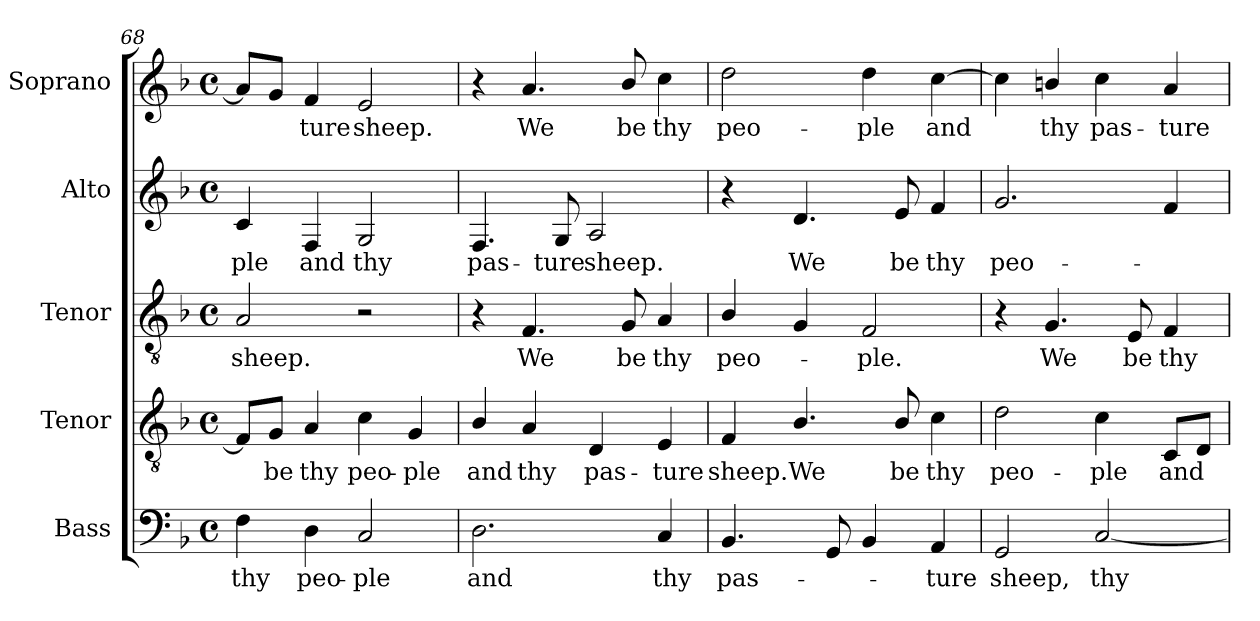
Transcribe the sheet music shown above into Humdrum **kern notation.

**kern	**text	**kern	**text	**kern	**text	**kern	**text	**kern	**text
*part5	*part5	*part4	*part4	*part3	*part3	*part2	*part2	*part1	*part1
*staff5	*staff5	*staff4	*staff4	*staff3	*staff3	*staff2	*staff2	*staff1	*staff1
*I"Bass	*	*I"Tenor	*	*I"Tenor	*	*I"Alto	*	*I"Soprano	*
*I'B.	*	*I'T.	*	*I'T.	*	*I'A.	*	*I'S.	*
*clefF4	*	*clefGv2	*	*clefGv2	*	*clefG2	*	*clefG2	*
*	*	*ITrd7c12	*	*ITrd7c12	*	*	*	*	*
*k[b-]	*	*k[b-]	*	*k[b-]	*	*k[b-]	*	*k[b-]	*
*F:	*	*F:	*	*F:	*	*F:	*	*F:	*
*M4/4	*	*M4/4	*	*M4/4	*	*M4/4	*	*M4/4	*
*met(c)	*	*met(c)	*	*met(c)	*	*met(c)	*	*met(c)	*
=68	=68	=68	=68	=68	=68	=68	=68	=68	=68
!	!LO:LY:b:color=#000000	!	!	!	!	!	!	!	!
!	!	!	!	!	!LO:LY:b:color=#000000	!	!	!	!
!	!	!	!	!	!	!	!LO:LY:b:color=#000000	!	!
4Fi\	thy	8FFi/L]	.	2AAi/	sheep.	4ci/	-ple	8ai/L]	.
!	!	!	!LO:LY:b:color=#000000	!	!	!	!	!	!
.	.	8GGi/J	be	.	.	.	.	8gi/J	.
!	!LO:LY:b:color=#000000	!	!	!	!	!	!	!	!
!	!	!	!LO:LY:b:color=#000000	!	!	!	!	!	!
!	!	!	!	!	!	!	!LO:LY:b:color=#000000	!	!
!	!	!	!	!	!	!	!	!	!LO:LY:b:color=#000000
4Di\	peo-	4AAi/	thy	.	.	4Fi/	and	4fi/	-ture
!	!LO:LY:b:color=#000000	!	!	!	!	!	!	!	!
!	!	!	!LO:LY:b:color=#000000	!	!	!	!	!	!
!	!	!	!	!	!	!	!LO:LY:b:color=#000000	!	!
!	!	!	!	!	!	!	!	!	!LO:LY:b:color=#000000
2Ci/	-ple	4Ci\	peo-	2r	.	2Gi/	thy	2ei/	sheep.
!	!	!	!LO:LY:b:color=#000000	!	!	!	!	!	!
.	.	4GGi/	-ple	.	.	.	.	.	.
!!LO:LB:g=z
=69	=69	=69	=69	=69	=69	=69	=69	=69	=69
!	!LO:LY:b:color=#000000	!	!	!	!	!	!	!	!
!	!	!	!LO:LY:b:color=#000000	!	!	!	!	!	!
!	!	!	!	!	!	!	!LO:LY:b:color=#000000	!	!
2.Di\	and	4BB-i/	and	4r	.	4.Fi/	pas-	4r	.
!	!	!	!LO:LY:b:color=#000000	!	!	!	!	!	!
!	!	!	!	!	!LO:LY:b:color=#000000	!	!	!	!
!	!	!	!	!	!	!	!	!	!LO:LY:b:color=#000000
.	.	4AAi/	thy	4.FFi/	We	.	.	4.ai/	We
!	!	!	!	!	!	!	!LO:LY:b:color=#000000	!	!
.	.	.	.	.	.	8Gi/	-ture	.	.
!	!	!	!LO:LY:b:color=#000000	!	!	!	!	!	!
!	!	!	!	!	!	!	!LO:LY:b:color=#000000	!	!
.	.	4DDi/	pas-	.	.	2Ai/	sheep.	.	.
!	!	!	!	!	!LO:LY:b:color=#000000	!	!	!	!
!	!	!	!	!	!	!	!	!	!LO:LY:b:color=#000000
.	.	.	.	8GGi/	be	.	.	8b-i/	be
!	!LO:LY:b:color=#000000	!	!	!	!	!	!	!	!
!	!	!	!LO:LY:b:color=#000000	!	!	!	!	!	!
!	!	!	!	!	!LO:LY:b:color=#000000	!	!	!	!
!	!	!	!	!	!	!	!	!	!LO:LY:b:color=#000000
4Ci/	thy	4EEi/	-ture	4AAi/	thy	.	.	4cci\	thy
=70	=70	=70	=70	=70	=70	=70	=70	=70	=70
!	!LO:LY:b:color=#000000	!	!	!	!	!	!	!	!
!	!	!	!LO:LY:b:color=#000000	!	!	!	!	!	!
!	!	!	!	!	!LO:LY:b:color=#000000	!	!	!	!
!	!	!	!	!	!	!	!	!	!LO:LY:b:color=#000000
4.BB-i/	pas-	4FFi/	sheep.	4BB-i/	peo-	4r	.	2ddi\	peo-
!	!	!	!LO:LY:b:color=#000000	!	!	!	!	!	!
!	!	!	!	!	!	!	!LO:LY:b:color=#000000	!	!
.	.	4.BB-i/	We	4GGi/	.	4.di/	We	.	.
8GGi/	.	.	.	.	.	.	.	.	.
!	!	!	!	!	!LO:LY:b:color=#000000	!	!	!	!
!	!	!	!	!	!	!	!	!	!LO:LY:b:color=#000000
4BB-i/	.	.	.	2FFi/	-ple.	.	.	4ddi\	-ple
!	!	!	!LO:LY:b:color=#000000	!	!	!	!	!	!
!	!	!	!	!	!	!	!LO:LY:b:color=#000000	!	!
.	.	8BB-i/	be	.	.	8ei/	be	.	.
!	!LO:LY:b:color=#000000	!	!	!	!	!	!	!	!
!	!	!	!LO:LY:b:color=#000000	!	!	!	!	!	!
!	!	!	!	!	!	!	!LO:LY:b:color=#000000	!	!
!	!	!	!	!	!	!	!	!	!LO:LY:b:color=#000000
4AAi/	-ture	4Ci\	thy	.	.	4fi/	thy	[4cci\	and
=71	=71	=71	=71	=71	=71	=71	=71	=71	=71
!	!LO:LY:b:color=#000000	!	!	!	!	!	!	!	!
!	!	!	!LO:LY:b:color=#000000	!	!	!	!	!	!
!	!	!	!	!	!	!	!LO:LY:b:color=#000000	!	!
2GGi/	sheep,	2Di\	peo-	4r	.	2.gi/	peo-	4cci\]	.
!	!	!	!	!	!LO:LY:b:color=#000000	!	!	!	!
!	!	!	!	!	!	!	!	!	!LO:LY:b:color=#000000
.	.	.	.	4.GGi/	We	.	.	4bni/	thy
!	!LO:LY:b:color=#000000	!	!	!	!	!	!	!	!
!	!	!	!LO:LY:b:color=#000000	!	!	!	!	!	!
!	!	!	!	!	!	!	!	!	!LO:LY:b:color=#000000
[2Ci/	thy	4Ci\	-ple	.	.	.	.	4cci\	pas-
!	!	!	!	!	!LO:LY:b:color=#000000	!	!	!	!
.	.	.	.	8EEi/	be	.	.	.	.
!	!	!	!LO:LY:b:color=#000000	!	!	!	!	!	!
!	!	!	!	!	!LO:LY:b:color=#000000	!	!	!	!
!	!	!	!	!	!	!	!	!	!LO:LY:b:color=#000000
.	.	8CCi/L	and	4FFi/	thy	4fi/	.	4ai/	-ture
.	.	8DDi/J	.	.	.	.	.	.	.
=	=	=	=	=	=	=	=	=	=
*-	*-	*-	*-	*-	*-	*-	*-	*-	*-
